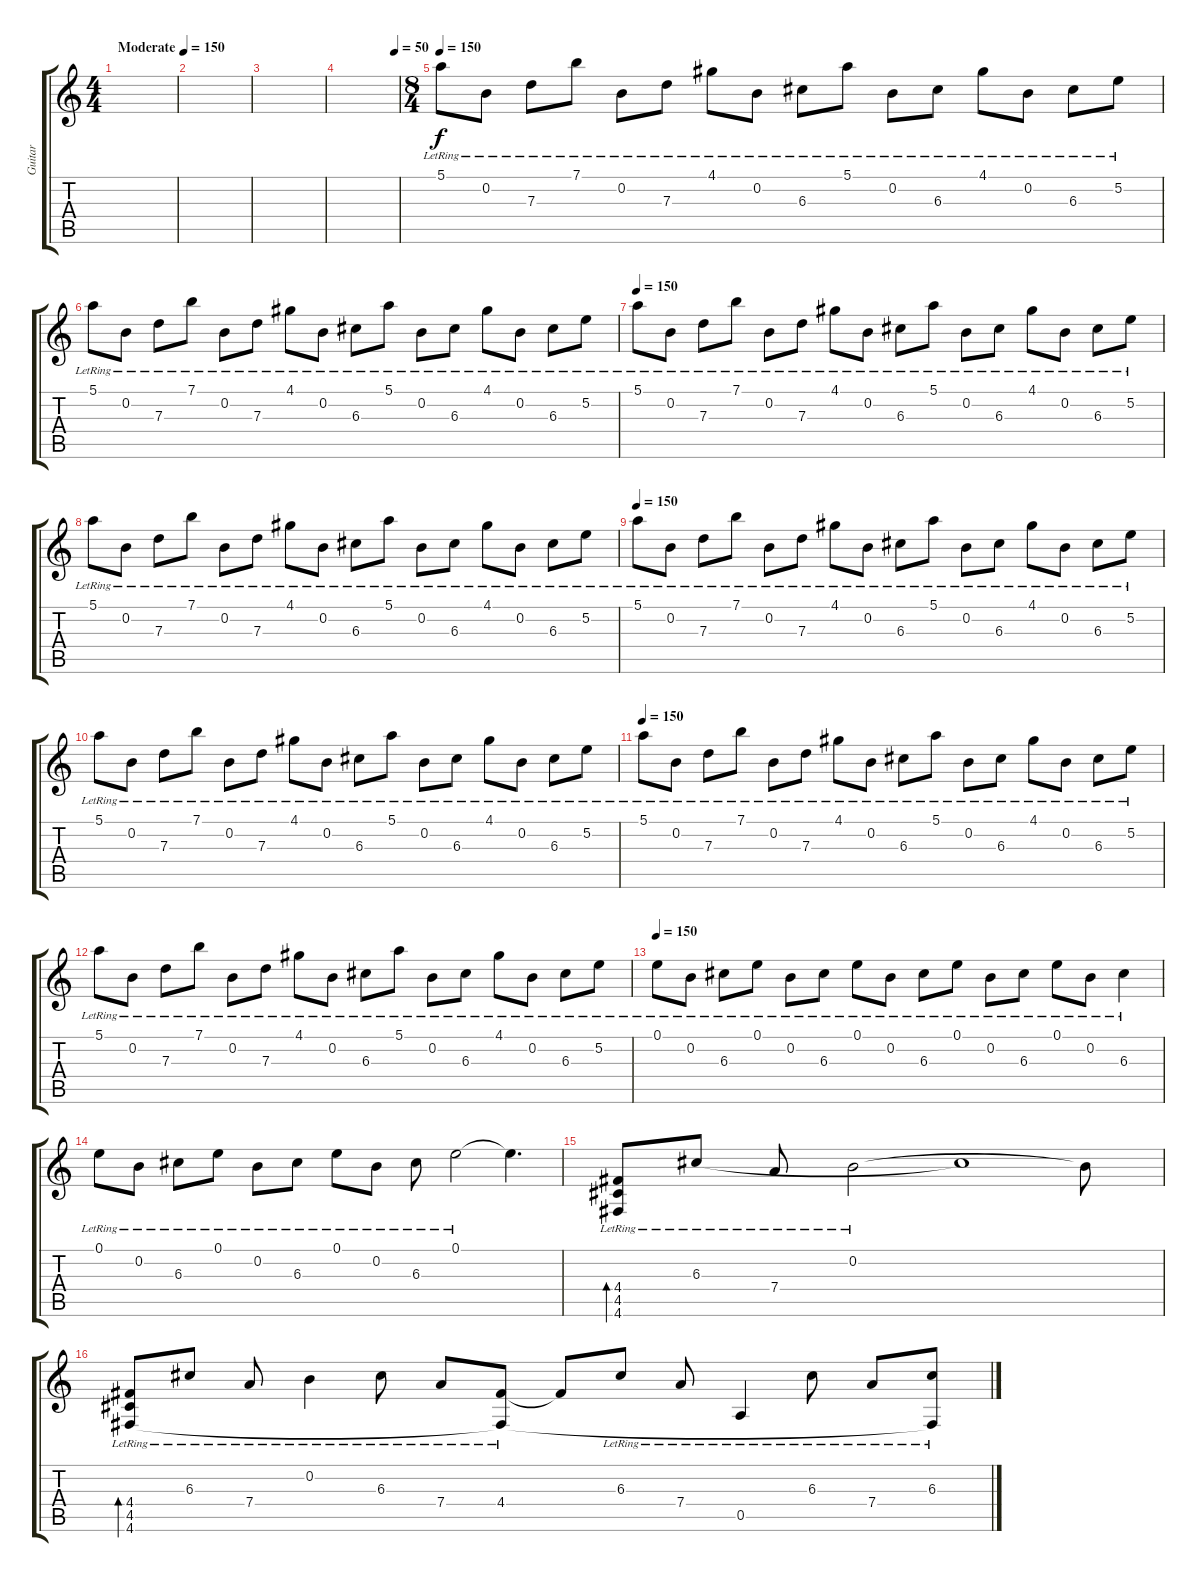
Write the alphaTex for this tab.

\track ("Guitar" "Guitar") {instrument acousticguitarnylon}
\staff {score tabs}
\tuning (E4 B3 G3 D3 A2 D2) {hide}
\ts (4 4)
\tempo (150 "Moderate")
\clef g2
\ks c
|
|
|
\tempo (50 0.9375)
|
\ts (8 4)
\tempo 150
5.1{lr}.8 0.2{lr}.8 7.3{lr}.8 7.1{lr}.8 0.2{lr}.8 7.3{lr}.8 4.1{lr}.8 0.2{lr}.8 6.3{lr}.8 5.1{lr}.8 0.2{lr}.8 6.3{lr}.8 4.1{lr}.8 0.2{lr}.8 6.3{lr}.8 5.2{lr}.8 |
5.1{lr}.8 0.2{lr}.8 7.3{lr}.8 7.1{lr}.8 0.2{lr}.8 7.3{lr}.8 4.1{lr}.8 0.2{lr}.8 6.3{lr}.8 5.1{lr}.8 0.2{lr}.8 6.3{lr}.8 4.1{lr}.8 0.2{lr}.8 6.3{lr}.8 5.2{lr}.8 |
\tempo 150
5.1{lr}.8 0.2{lr}.8 7.3{lr}.8 7.1{lr}.8 0.2{lr}.8 7.3{lr}.8 4.1{lr}.8 0.2{lr}.8 6.3{lr}.8 5.1{lr}.8 0.2{lr}.8 6.3{lr}.8 4.1{lr}.8 0.2{lr}.8 6.3{lr}.8 5.2{lr}.8 |
5.1{lr}.8 0.2{lr}.8 7.3{lr}.8 7.1{lr}.8 0.2{lr}.8 7.3{lr}.8 4.1{lr}.8 0.2{lr}.8 6.3{lr}.8 5.1{lr}.8 0.2{lr}.8 6.3{lr}.8 4.1{lr}.8 0.2{lr}.8 6.3{lr}.8 5.2{lr}.8 |
\tempo 150
5.1{lr}.8 0.2{lr}.8 7.3{lr}.8 7.1{lr}.8 0.2{lr}.8 7.3{lr}.8 4.1{lr}.8 0.2{lr}.8 6.3{lr}.8 5.1{lr}.8 0.2{lr}.8 6.3{lr}.8 4.1{lr}.8 0.2{lr}.8 6.3{lr}.8 5.2{lr}.8 |
5.1{lr}.8 0.2{lr}.8 7.3{lr}.8 7.1{lr}.8 0.2{lr}.8 7.3{lr}.8 4.1{lr}.8 0.2{lr}.8 6.3{lr}.8 5.1{lr}.8 0.2{lr}.8 6.3{lr}.8 4.1{lr}.8 0.2{lr}.8 6.3{lr}.8 5.2{lr}.8 |
\tempo 150
5.1{lr}.8 0.2{lr}.8 7.3{lr}.8 7.1{lr}.8 0.2{lr}.8 7.3{lr}.8 4.1{lr}.8 0.2{lr}.8 6.3{lr}.8 5.1{lr}.8 0.2{lr}.8 6.3{lr}.8 4.1{lr}.8 0.2{lr}.8 6.3{lr}.8 5.2{lr}.8 |
5.1{lr}.8 0.2{lr}.8 7.3{lr}.8 7.1{lr}.8 0.2{lr}.8 7.3{lr}.8 4.1{lr}.8 0.2{lr}.8 6.3{lr}.8 5.1{lr}.8 0.2{lr}.8 6.3{lr}.8 4.1{lr}.8 0.2{lr}.8 6.3{lr}.8 5.2{lr}.8 |
\tempo 150
0.1{lr}.8 0.2{lr}.8 6.3{lr}.8 0.1{lr}.8 0.2{lr}.8 6.3{lr}.8 0.1{lr}.8 0.2{lr}.8 6.3{lr}.8 0.1{lr}.8 0.2{lr}.8 6.3{lr}.8 0.1{lr}.8 0.2{lr}.8 6.3{lr}.4 |
0.1{lr}.8{balance 2} 0.2{lr}.8 6.3{lr}.8 0.1{lr}.8 0.2{lr}.8 6.3{lr}.8 0.1{lr}.8 0.2{lr}.8 6.3{lr}.8 0.1{lr}.2 0.1{t}.4{d balance 8} |
(4.4{lr} 4.5{lr} 4.6{lr}).8{bd 240} 6.3{lr}.8 7.4{lr}.8 0.2{lr}.2 6.3{t}.1 0.2{t}.8 |
(4.4{lr} 4.5{lr} 4.6{lr}).8{bd 30} 6.3{lr}.8 7.4{lr}.8 0.2{lr}.4 6.3{lr}.8 7.4{lr}.8 (4.4{lr} 4.6{t}).8 4.4{t}.8 6.3{lr}.8 7.4{lr}.8 0.5{lr}.4 6.3{lr}.8 7.4{lr}.8 (6.3{lr} 4.6{t}).8
